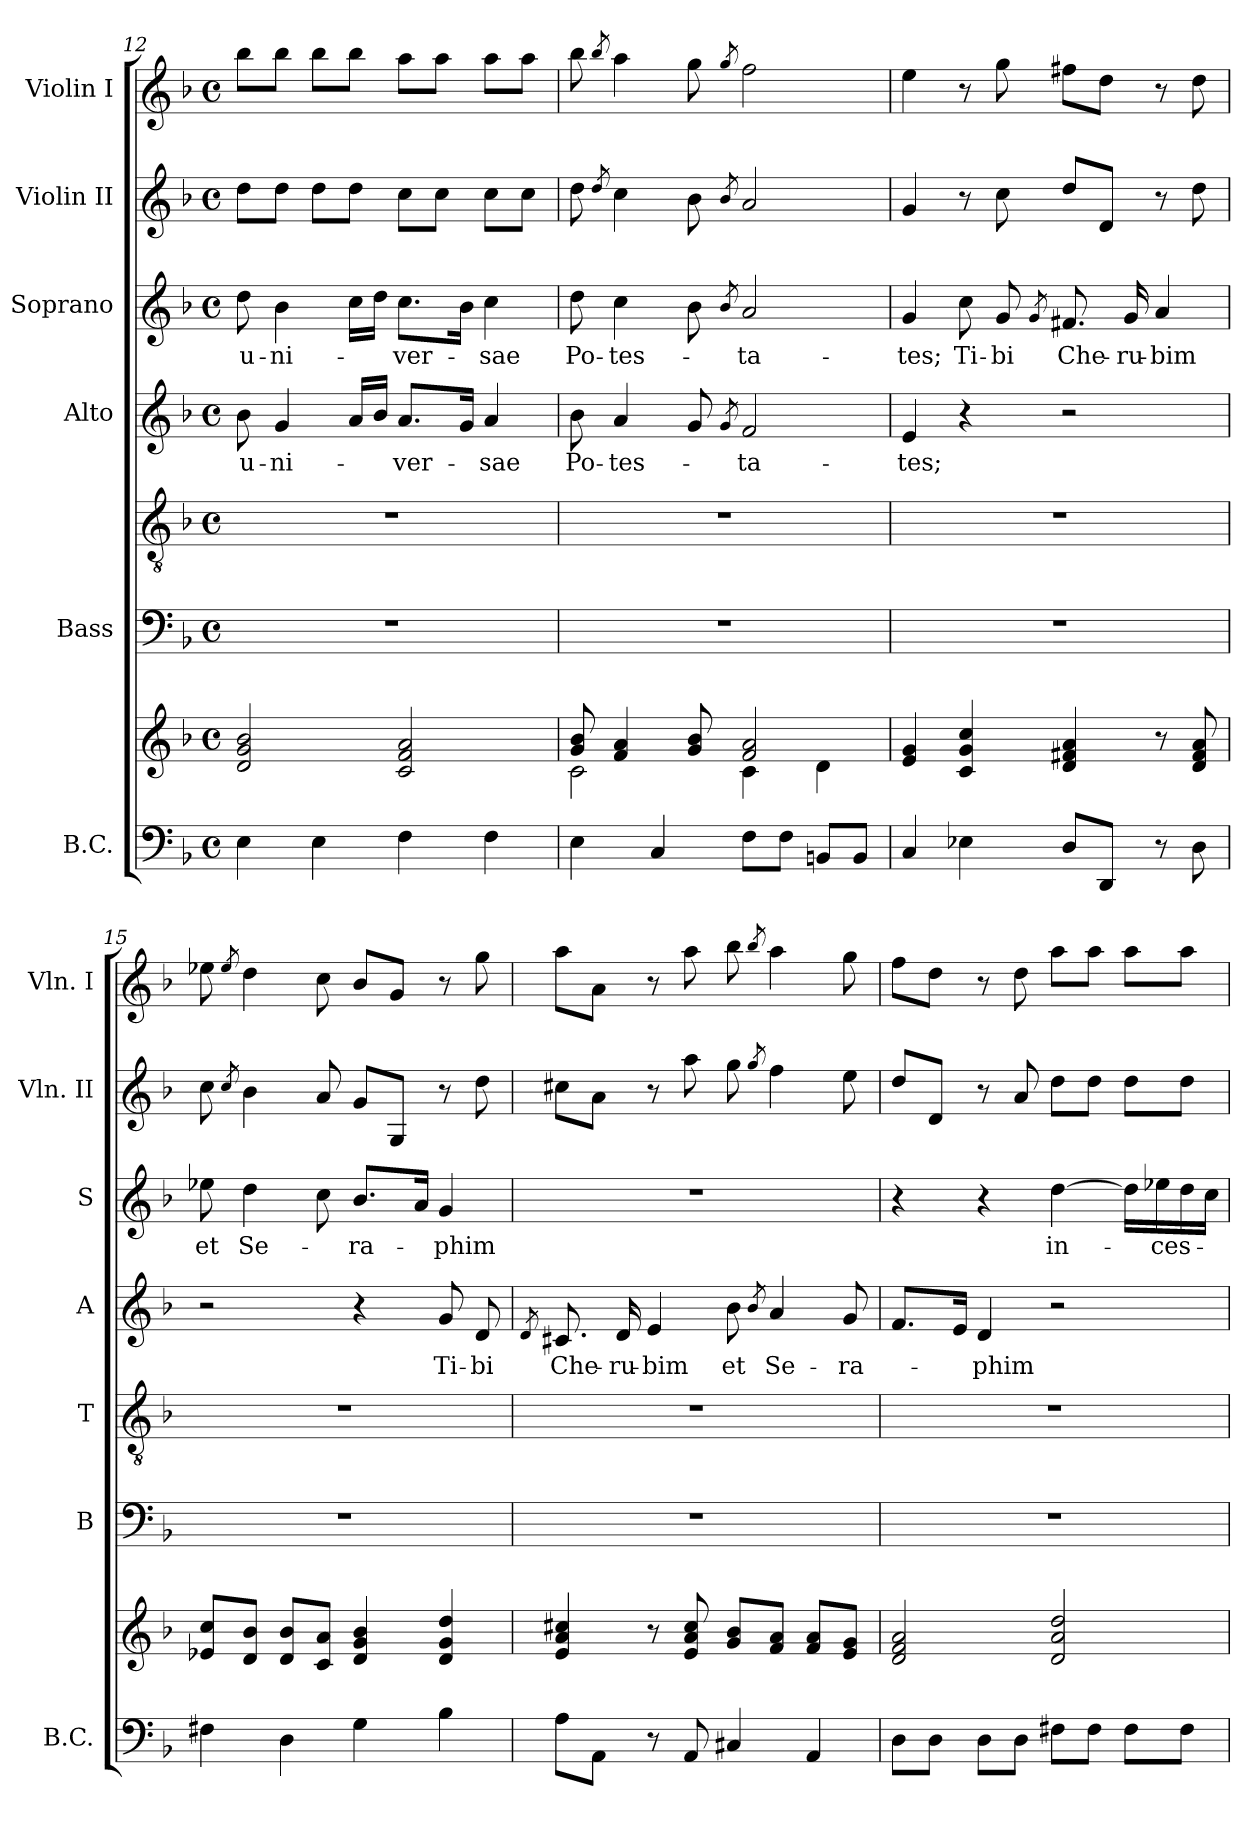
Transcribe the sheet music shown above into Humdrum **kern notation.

**kern	**kern	**kern	**kern	**kern	**text	**kern	**text	**kern	**kern
*part7	*part7	*part6	*part5	*part4	*part4	*part3	*part3	*part2	*part1
*staff8	*staff7	*staff6	*staff5	*staff4	*staff4	*staff3	*staff3	*staff2	*staff1
*I"B.C.	*	*I"Bass	*	*I"Alto	*	*I"Soprano	*	*I"Violin II	*I"Violin I
*I'B.C.	*	*I'B	*I'T	*I'A	*	*I'S	*	*I'Vln. II	*I'Vln. I
*clefF4	*clefG2	*clefF4	*clefGv2	*clefG2	*	*clefG2	*	*clefG2	*clefG2
*k[b-]	*k[b-]	*k[b-]	*k[b-]	*k[b-]	*	*k[b-]	*	*k[b-]	*k[b-]
*F:	*F:	*F:	*F:	*F:	*	*F:	*	*F:	*F:
*M4/4	*M4/4	*M4/4	*M4/4	*M4/4	*	*M4/4	*	*M4/4	*M4/4
*met(c)	*met(c)	*met(c)	*met(c)	*met(c)	*	*met(c)	*	*met(c)	*met(c)
=12	=12	=12	=12	=12	=12	=12	=12	=12	=12
!	!	!	!	!	!LO:LY:b	!	!LO:LY:b	!	!
4E\	2d/ 2g/ 2b-/	1r	1r	8b-\	u-	8dd\	u-	8dd\L	8bb-\L
!	!	!	!	!	!LO:LY:b	!	!LO:LY:b	!	!
.	.	.	.	4g/	-ni-	4b-\	-ni-	8dd\J	8bb-\J
4E\	.	.	.	.	.	.	.	8dd\L	8bb-\L
.	.	.	.	16a/LL	.	16cc\LL	.	8dd\J	8bb-\J
.	.	.	.	16b-/JJ	.	16dd\JJ	.	.	.
!	!	!	!	!	!LO:LY:b	!	!LO:LY:b	!	!
4F\	2c/ 2f/ 2a/	.	.	8.a/L	-ver-	8.cc\L	-ver-	8cc\L	8aa\L
.	.	.	.	.	.	.	.	8cc\J	8aa\J
.	.	.	.	16g/Jk	.	16b-\Jk	.	.	.
!	!	!	!	!	!LO:LY:b	!	!LO:LY:b	!	!
4F\	.	.	.	4a/	-sae	4cc\	-sae	8cc\L	8aa\L
.	.	.	.	.	.	.	.	8cc\J	8aa\J
=13	=13	=13	=13	=13	=13	=13	=13	=13	=13
*	*^	*	*	*	*	*	*	*	*
!	!	!	!	!	!	!LO:LY:b	!	!LO:LY:b	!	!
4E\	8g/ 8b-/	2c\	1r	1r	8b-\	Po-	8dd\	Po-	8dd\	8bb-\
.	.	.	.	.	.	.	.	.	8qdd/	8qbb-/
!	!	!	!	!	!	!LO:LY:b	!	!LO:LY:b	!	!
.	4f/ 4a/	.	.	.	4a/	-tes-	4cc\	-tes-	4cc\	4aa\
4C/	.	.	.	.	.	.	.	.	.	.
.	8g/ 8b-/	.	.	.	8g/	.	8b-\	.	8b-\	8gg\
.	.	.	.	.	8qg/	.	8qb-/	.	8qb-/	8qgg/
!	!	!	!	!	!	!LO:LY:b	!	!LO:LY:b	!	!
8F\L	2f/ 2a/	4c\	.	.	2f/	-ta-	2a/	-ta-	2a/	2ff\
8F\J	.	.	.	.	.	.	.	.	.	.
8BBn/L	.	4d\	.	.	.	.	.	.	.	.
8BB/J	.	.	.	.	.	.	.	.	.	.
*	*v	*v	*	*	*	*	*	*	*	*
=14	=14	=14	=14	=14	=14	=14	=14	=14	=14
!	!	!	!	!	!LO:LY:b	!	!LO:LY:b	!	!
4C/	4e/ 4g/	1r	1r	4e/	-tes;	4g/	-tes;	4g/	4ee\
!	!	!	!	!	!	!	!LO:LY:b	!	!
4E-X\	4c/ 4g/ 4cc/	.	.	4r	.	8cc\	Ti-	8r	8r
!	!	!	!	!	!	!	!LO:LY:b	!	!
.	.	.	.	.	.	8g/	-bi	8cc\	8gg\
.	.	.	.	.	.	8qg/	.	.	.
!	!	!	!	!	!	!	!LO:LY:b	!	!
8D/L	4d/ 4f#X/ 4a/	.	.	2r	.	8.f#X/	Che-	8dd/L	8ff#X\L
8DD/J	.	.	.	.	.	.	.	8d/J	8dd\J
!	!	!	!	!	!	!	!LO:LY:b	!	!
.	.	.	.	.	.	16g/	-ru-	.	.
!	!	!	!	!	!	!	!LO:LY:b	!	!
8r	8r	.	.	.	.	4a/	-bim	8r	8r
8D\	8d/ 8f#/ 8a/	.	.	.	.	.	.	8dd\	8dd\
!!LO:PB:g=z
=15	=15	=15	=15	=15	=15	=15	=15	=15	=15
!	!	!	!	!	!	!	!LO:LY:b	!	!
4F#X\	8e-X/ 8cc/L	1r	1r	2r	.	8ee-X\	et	8cc\	8ee-X\
.	.	.	.	.	.	.	.	8qcc/	8qee-/
!	!	!	!	!	!	!	!LO:LY:b	!	!
.	8d/ 8b-/J	.	.	.	.	4dd\	Se-	4b-\	4dd\
4D\	8d/ 8b-/L	.	.	.	.	.	.	.	.
.	8c/ 8a/J	.	.	.	.	8cc\	.	8a/	8cc\
!	!	!	!	!	!	!	!LO:LY:b	!	!
4G\	4d/ 4g/ 4b-/	.	.	4r	.	8.b-/L	-ra-	8g/L	8b-/L
.	.	.	.	.	.	.	.	8G/J	8g/J
.	.	.	.	.	.	16a/Jk	.	.	.
!	!	!	!	!	!LO:LY:b	!	!LO:LY:b	!	!
4B-\	4d/ 4g/ 4dd/	.	.	8g/	Ti-	4g/	-phim	8r	8r
!	!	!	!	!	!LO:LY:b	!	!	!	!
.	.	.	.	8d/	-bi	.	.	8dd\	8gg\
=16	=16	=16	=16	=16	=16	=16	=16	=16	=16
.	.	.	.	8qd/	.	.	.	.	.
!	!	!	!	!	!LO:LY:b	!	!	!	!
8A\L	4e/ 4a/ 4cc#X/	1r	1r	8.c#X/	Che-	1r	.	8cc#X\L	8aa\L
8AA\J	.	.	.	.	.	.	.	8a\J	8a\J
!	!	!	!	!	!LO:LY:b	!	!	!	!
.	.	.	.	16d/	-ru-	.	.	.	.
!	!	!	!	!	!LO:LY:b	!	!	!	!
8r	8r	.	.	4e/	-bim	.	.	8r	8r
8AA/	8e/ 8a/ 8cc#/	.	.	.	.	.	.	8aa\	8aa\
!	!	!	!	!	!LO:LY:b	!	!	!	!
4C#X/	8g/ 8b-/L	.	.	8b-\	et	.	.	8gg\	8bb-\
.	.	.	.	8qb-/	.	.	.	8qgg/	8qbb-/
!	!	!	!	!	!LO:LY:b	!	!	!	!
.	8f/ 8a/J	.	.	4a/	Se-	.	.	4ff\	4aa\
4AA/	8f/ 8a/L	.	.	.	.	.	.	.	.
!	!	!	!	!	!LO:LY:b	!	!	!	!
.	8e/ 8g/J	.	.	8g/	-ra-	.	.	8ee\	8gg\
=17	=17	=17	=17	=17	=17	=17	=17	=17	=17
8D\L	2d/ 2f/ 2a/	1r	1r	8.f/L	.	4r	.	8dd/L	8ff\L
8D\J	.	.	.	.	.	.	.	8d/J	8dd\J
.	.	.	.	16e/Jk	.	.	.	.	.
!	!	!	!	!	!LO:LY:b	!	!	!	!
8D\L	.	.	.	4d/	-phim	4r	.	8r	8r
8D\J	.	.	.	.	.	.	.	8a/	8dd\
!	!	!	!	!	!	!	!LO:LY:b	!	!
8F#X\L	2d/ 2a/ 2dd/	.	.	2r	.	[4dd\	in-	8dd\L	8aa\L
8F#\J	.	.	.	.	.	.	.	8dd\J	8aa\J
8F#\L	.	.	.	.	.	16dd\LL]	.	8dd\L	8aa\L
!	!	!	!	!	!	!	!LO:LY:b	!	!
.	.	.	.	.	.	16ee-X\	-ces-	.	.
8F#\J	.	.	.	.	.	16dd\	.	8dd\J	8aa\J
.	.	.	.	.	.	16cc\JJ	.	.	.
=	=	=	=	=	=	=	=	=	=
*-	*-	*-	*-	*-	*-	*-	*-	*-	*-
